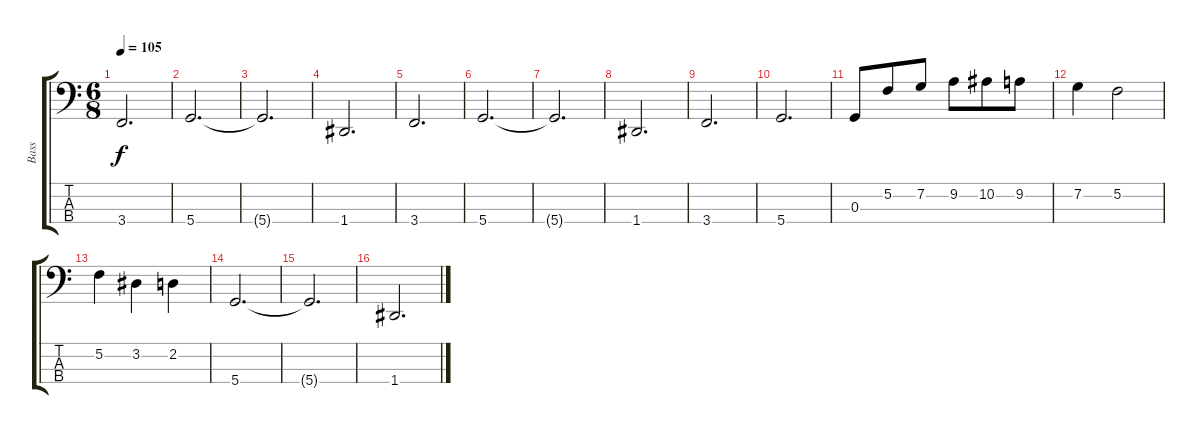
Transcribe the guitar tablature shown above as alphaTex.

\track ("Bass" "Bass") {instrument electricbassfinger}
\staff {score tabs}
\tuning (F2 C2 G1 D1) {hide}
\ts (6 8)
\tempo 105
\clef f4
\ks c
3.4.2{d dy f} |
5.4.2{d} |
5.4{t}.2{d} |
1.4.2{d} |
3.4.2{d} |
5.4.2{d} |
5.4{t}.2{d} |
1.4.2{d} |
3.4.2{d} |
5.4.2{d} |
0.3.8 5.2.8 7.2.8 9.2.8 10.2.8 9.2.8 |
7.2.4{volume 8} 5.2.2 |
5.2.4 3.2.4 2.2.4 |
5.4.2{d} |
5.4{t}.2{d} |
1.4.2{d}
